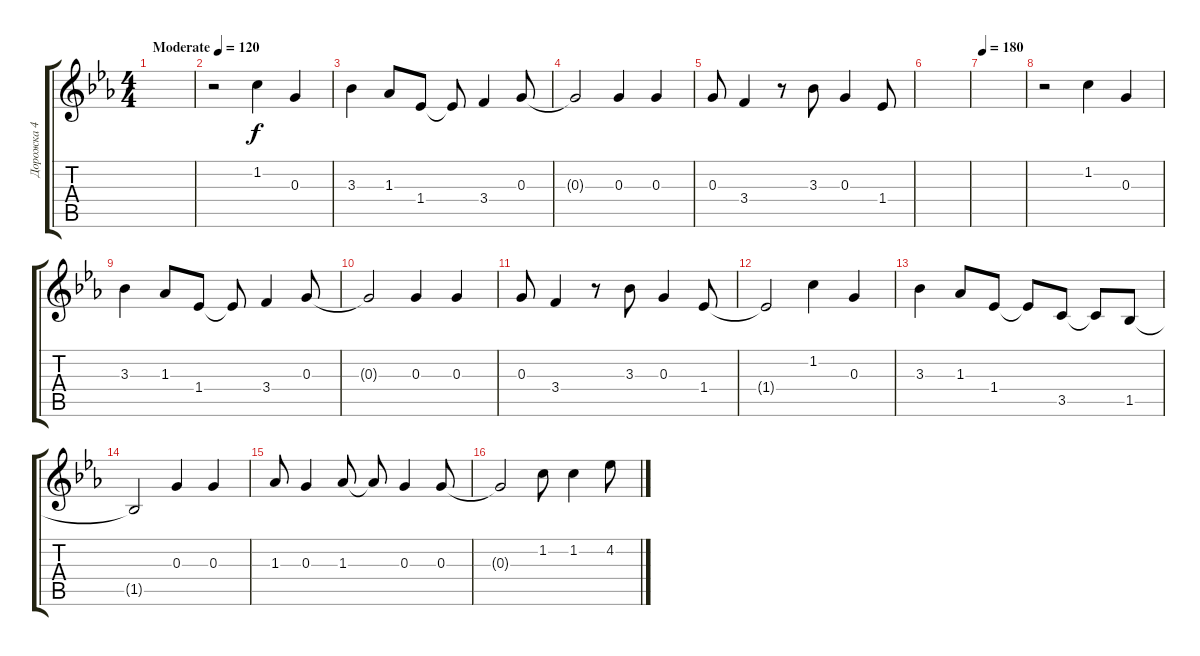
\track ("Дорожка 4" "Дорожка 4") {instrument overdrivenguitar}
\staff {score tabs}
\tuning (E4 B3 G3 D3 A2 E2) {hide}
\ts (4 4)
\tempo (120 "Moderate")
\clef g2
\ks eb
|
r.2{instrument brightacousticpiano} 1.2.4 0.3.4 |
3.3.4 1.3.8 1.4.8 1.4{t}.8 3.4.4 0.3.8 |
0.3{t}.2 0.3.4 0.3.4 |
0.3.8 3.4.4 r.8 3.3.8 0.3.4 1.4.8 |
|
\tempo 180
|
r.2{balance 16 instrument overdrivenguitar} 1.2.4 0.3.4 |
3.3.4 1.3.8 1.4.8 1.4{t}.8 3.4.4 0.3.8 |
0.3{t}.2 0.3.4 0.3.4 |
0.3.8 3.4.4 r.8 3.3.8 0.3.4 1.4.8 |
1.4{t}.2{balance 8} 1.2.4 0.3.4 |
3.3.4 1.3.8 1.4.8 1.4{t}.8 3.5.8 3.5{t}.8 1.5.8 |
1.5{t}.2 0.3.4 0.3.4 |
1.3.8 0.3.4 1.3.8 1.3{t}.8 0.3.4 0.3.8 |
0.3{t}.2 1.2.8 1.2.4 4.2.8
